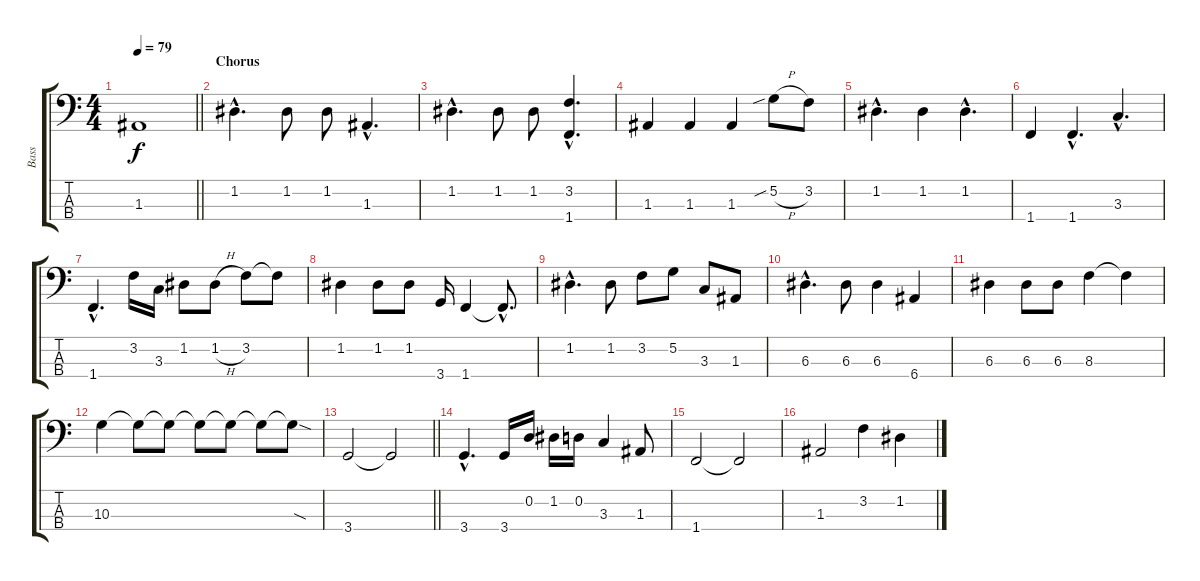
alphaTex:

\track ("Bass" "Bass") {instrument electricbassfinger}
\staff {score tabs}
\tuning (G2 D2 A1 E1) {hide}
\ts (4 4)
\tempo 79
\clef f4
\barLineRight lightlight
\ks c
1.3.1{dy f} |
\section ("" "Chorus")
1.2{hac}.4{d} 1.2.8 1.2.8 1.3{hac}.4{d} |
1.2{hac}.4{d} 1.2.8 1.2.8 (3.2{hac} 1.4{hac}).4{d} |
1.3.4 1.3.4 1.3.4 5.2{sib h}.8 3.2.8 |
1.2{hac}.4{d} 1.2.4 1.2{hac}.4{d} |
1.4.4 1.4{hac}.4{d} 3.3{hac}.4{d} |
1.4{hac}.4{d} 3.2.16 3.3.16 1.2.8 1.2{h}.8 3.2.8 3.2{t}.8 |
1.2.4 1.2.8 1.2.8 3.4.16 1.4.4 1.4{hac t}.8{d} |
1.2{hac}.4{d} 1.2.8 3.2.8 5.2.8 3.3.8 1.3.8 |
6.3{hac}.4{d} 6.3.8 6.3.4 6.4.4 |
6.3.4 6.3.8 6.3.8 8.3.4 8.3{t}.4 |
10.3.4 10.3{t}.8 10.3{t}.8 10.3{t}.8 10.3{t}.8 10.3{t}.8 10.3{sod t}.8 |
\barLineRight lightlight
3.4.2 3.4{t}.2 |
3.4{hac}.4{d} 3.4.16 0.2.16 1.2.16 0.2.16 3.3.4 1.3.8 |
1.4.2 1.4{t}.2 |
1.3.2 3.2.4 1.2.4
